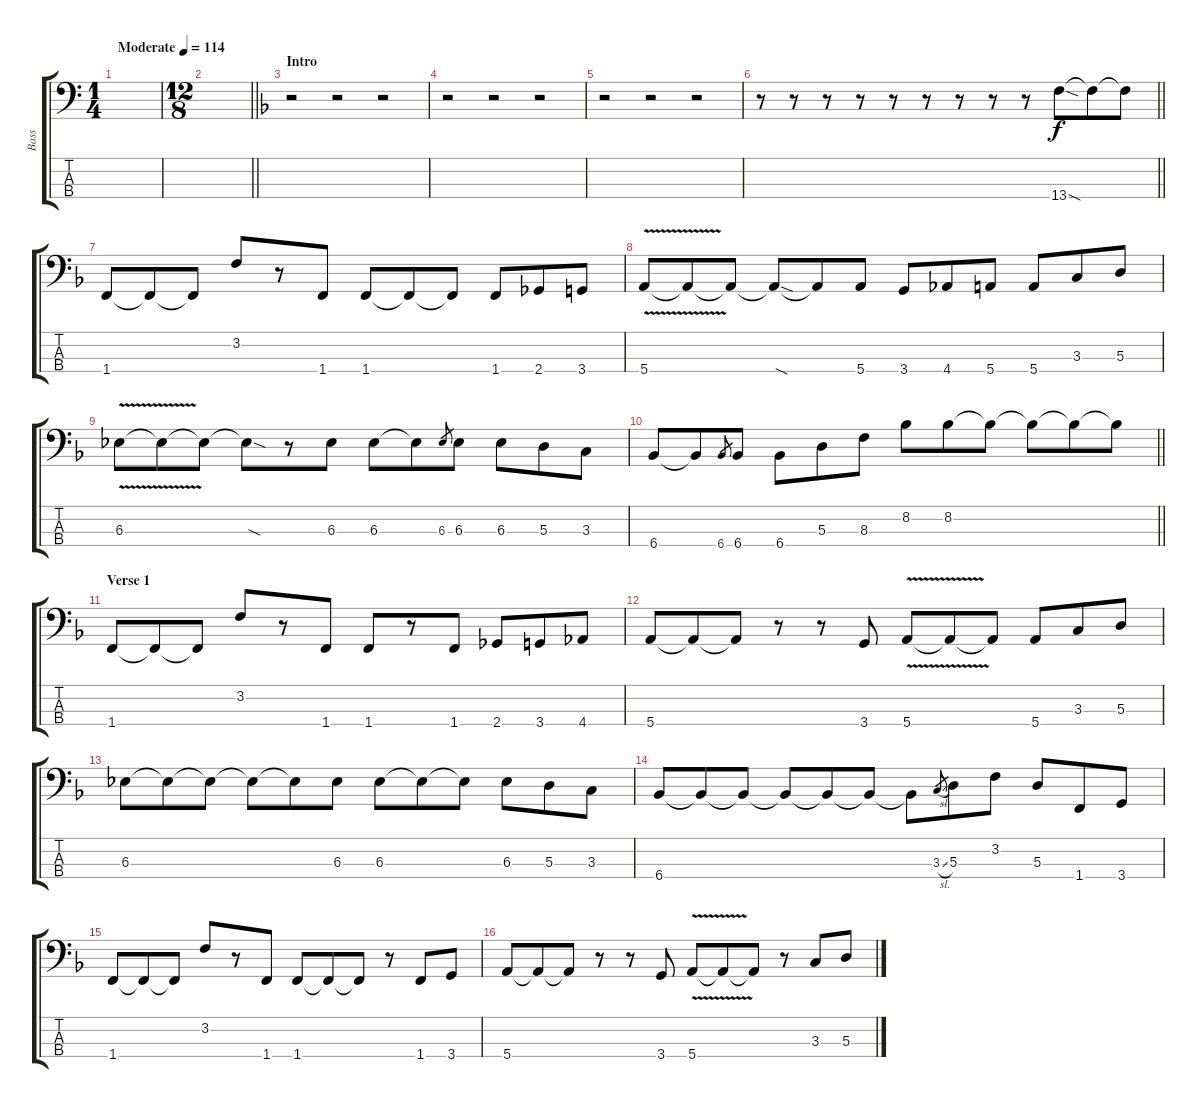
\track ("Bass" "Bass") {instrument electricbassfinger}
\staff {score tabs}
\tuning (G2 D2 A1 E1) {hide}
\ts (1 4)
\tempo (114 "Moderate")
\clef f4
\ks c
|
\ts (12 8)
\barLineRight lightlight
|
\section ("" "Intro")
\ks f
r.2 r.2 r.2 |
r.2 r.2 r.2 |
r.2 r.2 r.2 |
\barLineRight lightlight
r.8 r.8 r.8 r.8 r.8 r.8 r.8 r.8 r.8 13.4{sod}.8 13.4{t}.8 13.4{t}.8 |
1.4.8 1.4{t}.8 1.4{t}.8 3.2.8 r.8 1.4.8 1.4.8 1.4{t}.8 1.4{t}.8 1.4.8 2.4.8 3.4.8 |
5.4{v}.8 5.4{t}.8 5.4{t}.8 5.4{sod t}.8 5.4{t}.8 5.4.8 3.4.8 4.4.8 5.4.8 5.4.8 3.3.8 5.3.8 |
6.3{v}.8 6.3{t}.8 6.3{t}.8 6.3{sod t}.8 r.8 6.3.8 6.3.8 6.3{t}.8 6.3.8{gr} 6.3.8 6.3.8 5.3.8 3.3.8 |
\barLineRight lightlight
6.4.8 6.4{t}.8 6.4.8{gr} 6.4.8 6.4.8 5.3.8 8.3.8 8.2.8 8.2.8 8.2{t}.8 8.2{t}.8 8.2{t}.8 8.2{t}.8 |
\section ("" "Verse 1")
1.4.8 1.4{t}.8 1.4{t}.8 3.2.8 r.8 1.4.8 1.4.8 r.8 1.4.8 2.4.8 3.4.8 4.4.8 |
5.4.8 5.4{t}.8 5.4{t}.8 r.8 r.8 3.4.8 5.4{v}.8 5.4{t}.8 5.4{t}.8 5.4.8 3.3.8 5.3.8 |
6.3.8 6.3{t}.8 6.3{t}.8 6.3{t}.8 6.3{t}.8 6.3.8 6.3.8 6.3{t}.8 6.3{t}.8 6.3.8 5.3.8 3.3.8 |
6.4.8 6.4{t}.8 6.4{t}.8 6.4{t}.8 6.4{t}.8 6.4{t}.8 6.4{t}.8 3.3{sl}.8{gr} 5.3.8 3.2.8 5.3.8 1.4.8 3.4.8 |
1.4.8 1.4{t}.8 1.4{t}.8 3.2.8 r.8 1.4.8 1.4.8 1.4{t}.8 1.4{t}.8 r.8 1.4.8 3.4.8 |
5.4.8 5.4{t}.8 5.4{t}.8 r.8 r.8 3.4.8 5.4{v}.8 5.4{t}.8 5.4{t}.8 r.8 3.3.8 5.3.8
